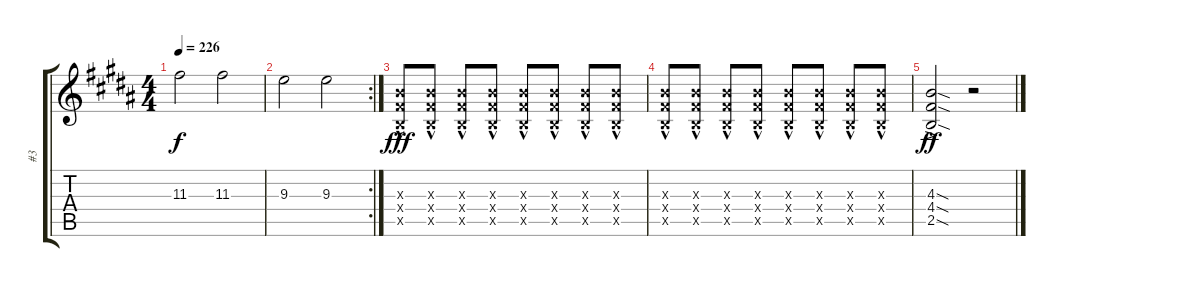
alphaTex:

\track ("#3" "#3") {instrument overdrivenguitar}
\staff {score tabs}
\tuning (E4 B3 G3 D3 A2 E2) {hide}
\ts (4 4)
\tempo 226
\clef g2
\ks g#minor
11.3.2{dy f} 11.3.2 |
\rc 2
9.3.2 9.3.2 |
(4.3{hac x} 4.4{hac x} 2.5{hac x}).8{dy fff} (4.3{hac x} 4.4{hac x} 2.5{hac x}).8 (4.3{hac x} 4.4{hac x} 2.5{hac x}).8 (4.3{hac x} 4.4{hac x} 2.5{hac x}).8 (4.3{hac x} 4.4{hac x} 2.5{hac x}).8 (4.3{hac x} 4.4{hac x} 2.5{hac x}).8 (4.3{hac x} 4.4{hac x} 2.5{hac x}).8 (4.3{hac x} 4.4{hac x} 2.5{hac x}).8 |
(4.3{hac x} 4.4{hac x} 2.5{hac x}).8 (4.3{hac x} 4.4{hac x} 2.5{hac x}).8 (4.3{hac x} 4.4{hac x} 2.5{hac x}).8 (4.3{hac x} 4.4{hac x} 2.5{hac x}).8 (4.3{hac x} 4.4{hac x} 2.5{hac x}).8 (4.3{hac x} 4.4{hac x} 2.5{hac x}).8 (4.3{hac x} 4.4{hac x} 2.5{hac x}).8 (4.3{hac x} 4.4{hac x} 2.5{hac x}).8 |
(4.3{sod ac} 4.4{sod ac} 2.5{sod ac}).2{dy ff} r.2
